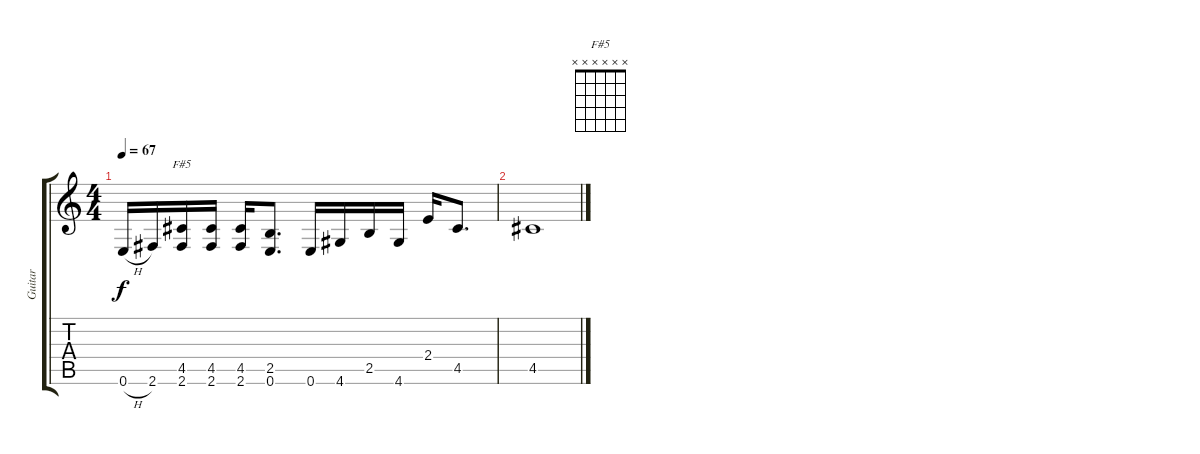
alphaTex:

\track ("Guitar " "Guitar ") {instrument distortionguitar}
\staff {score tabs}
\tuning (E4 B3 G3 D3 A2 E2) {hide}
\chord ("F#5" x x x x x x)
\ts (4 4)
\tempo 67
\clef g2
\ks c
0.6{h}.16{dy f} 2.6.16 (4.5 2.6).16{ch "F#5"} (4.5 2.6).16 (4.5 2.6).16 (2.5 0.6).8{d} 0.6.16 4.6.16 2.5.16 4.6.16 2.4.16 4.5.8{d} |
4.5.1
